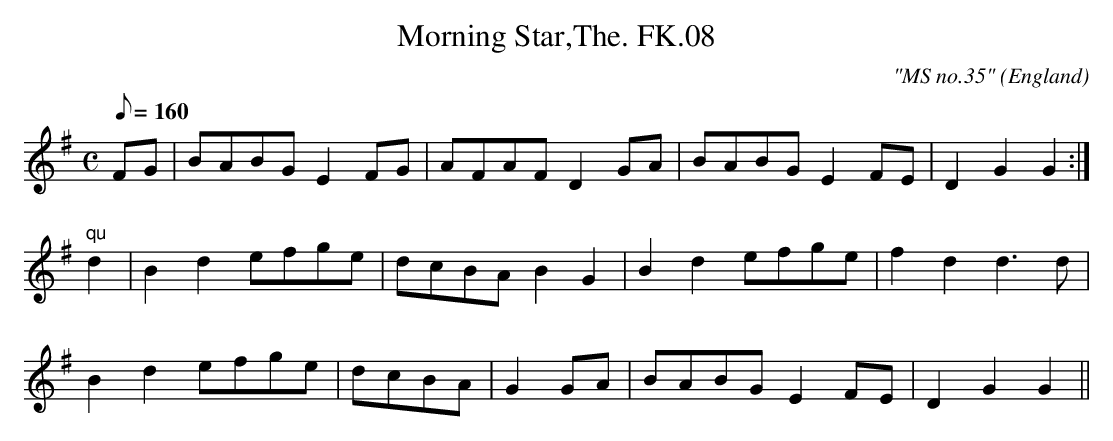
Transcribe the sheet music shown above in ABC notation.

X:1
T:Morning Star,The. FK.08
M:C
L:1/8
Q:160
C:"MS no.35"
O:England
K:G
FG | BABG E2 FG | AFAF D2 GA | BABG E2 FE | D2 G2 G2 :|!
"qu"d2 | B2 d2 efge | dcBA B2 G2 |B2 d2 efge | f2 d2 d3 d |!
 B2 d2 efge | dcBA | G2 GA |BABG E2 FE | D2 G2 G2 ||
